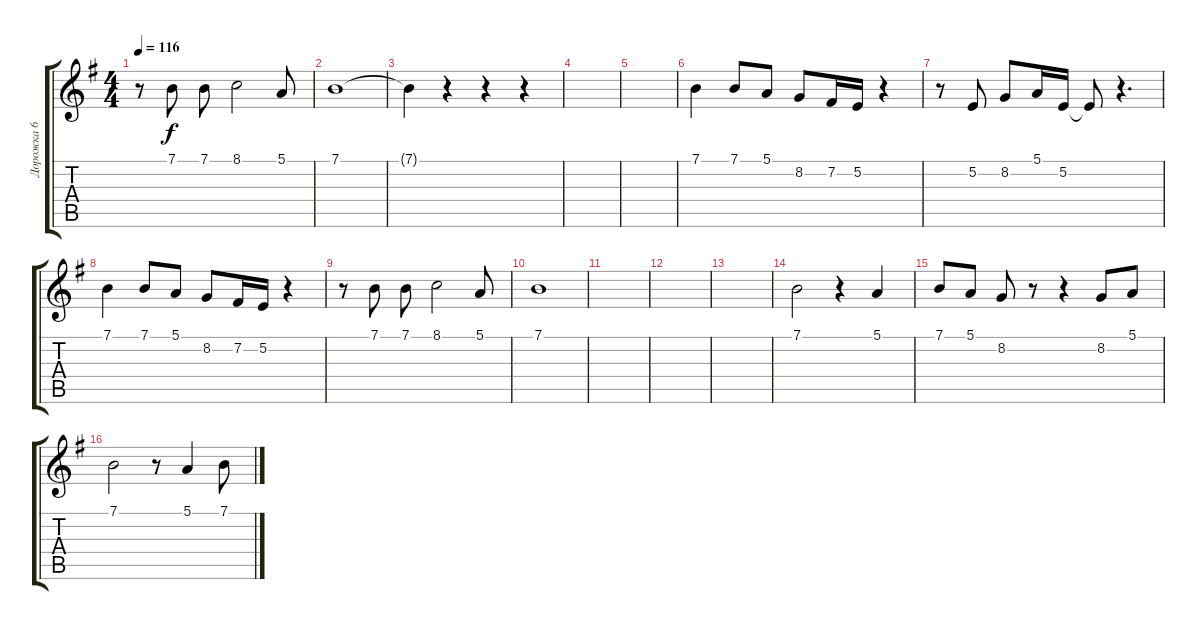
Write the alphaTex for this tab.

\track ("Дорожка 6" "Дорожка 6") {instrument flute}
\staff {score tabs}
\tuning (E4 B3 G3 D3 A2 E2) {hide}
\ts (4 4)
\tempo 116
\clef g2
\ks eminor
r.8{dy f} 7.1.8 7.1.8 8.1.2 5.1.8 |
7.1.1 |
7.1{t}.4 r.4 r.4 r.4 |
|
|
7.1.4{volume 13} 7.1.8 5.1.8 8.2.8 7.2.16 5.2.16 r.4 |
r.8 5.2.8 8.2.8 5.1.16 5.2.16 5.2{t}.8 r.4{d} |
7.1.4{volume 13} 7.1.8 5.1.8 8.2.8 7.2.16 5.2.16 r.4 |
r.8 7.1.8 7.1.8 8.1.2 5.1.8 |
7.1.1 |
|
|
|
7.1.2 r.4 5.1.4 |
7.1.8 5.1.8 8.2.8 r.8 r.4 8.2.8 5.1.8 |
7.1.2 r.8 5.1.4 7.1.8
